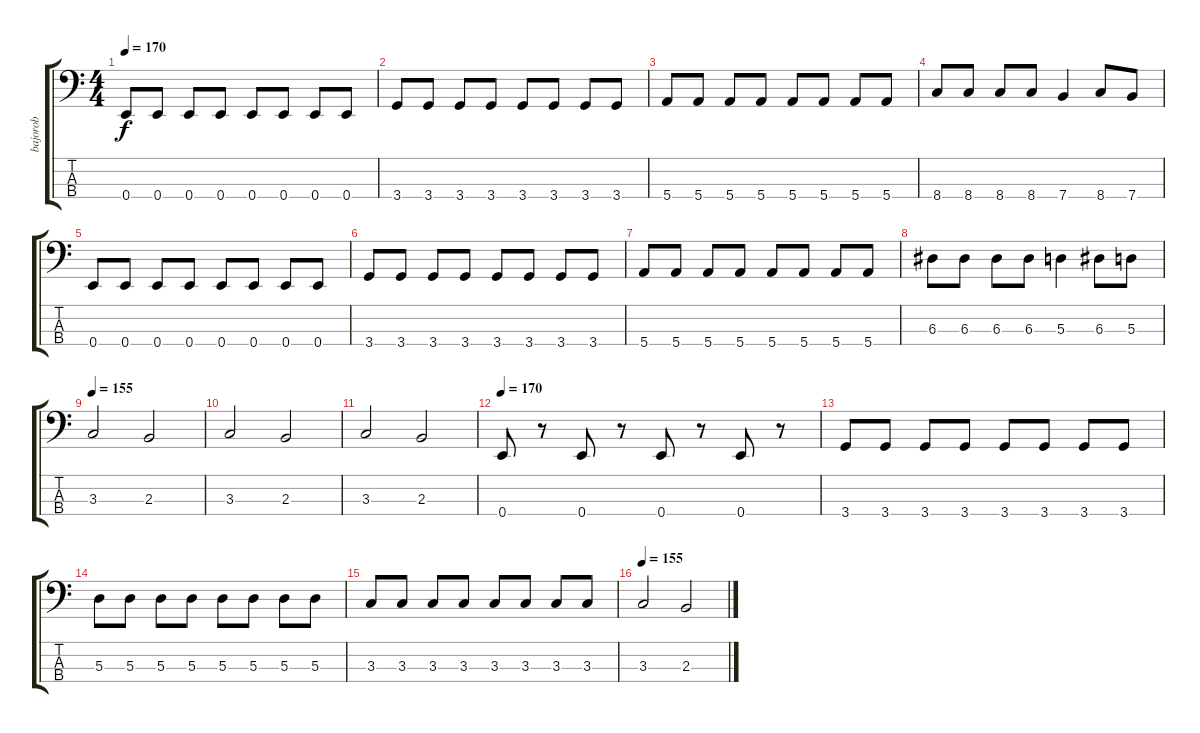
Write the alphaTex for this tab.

\track ("bajorob" "bajorob") {instrument electricbassfinger}
\staff {score tabs}
\tuning (G2 D2 A1 E1) {hide}
\ts (4 4)
\tempo 170
\clef f4
\ks c
0.4.8{dy f} 0.4.8 0.4.8 0.4.8 0.4.8 0.4.8 0.4.8 0.4.8 |
3.4.8 3.4.8 3.4.8 3.4.8 3.4.8 3.4.8 3.4.8 3.4.8 |
5.4.8 5.4.8 5.4.8 5.4.8 5.4.8 5.4.8 5.4.8 5.4.8 |
8.4.8 8.4.8 8.4.8 8.4.8 7.4.4 8.4.8 7.4.8 |
0.4.8 0.4.8 0.4.8 0.4.8 0.4.8 0.4.8 0.4.8 0.4.8 |
3.4.8 3.4.8 3.4.8 3.4.8 3.4.8 3.4.8 3.4.8 3.4.8 |
5.4.8 5.4.8 5.4.8 5.4.8 5.4.8 5.4.8 5.4.8 5.4.8 |
6.3.8 6.3.8 6.3.8 6.3.8 5.3.4 6.3.8 5.3.8 |
\tempo 155
3.3.2 2.3.2 |
3.3.2 2.3.2 |
3.3.2 2.3.2 |
\tempo 170
0.4.8 r.8 0.4.8 r.8 0.4.8 r.8 0.4.8 r.8 |
3.4.8 3.4.8 3.4.8 3.4.8 3.4.8 3.4.8 3.4.8 3.4.8 |
5.3.8 5.3.8 5.3.8 5.3.8 5.3.8 5.3.8 5.3.8 5.3.8 |
3.3.8 3.3.8 3.3.8 3.3.8 3.3.8 3.3.8 3.3.8 3.3.8 |
\tempo 155
3.3.2 2.3.2
